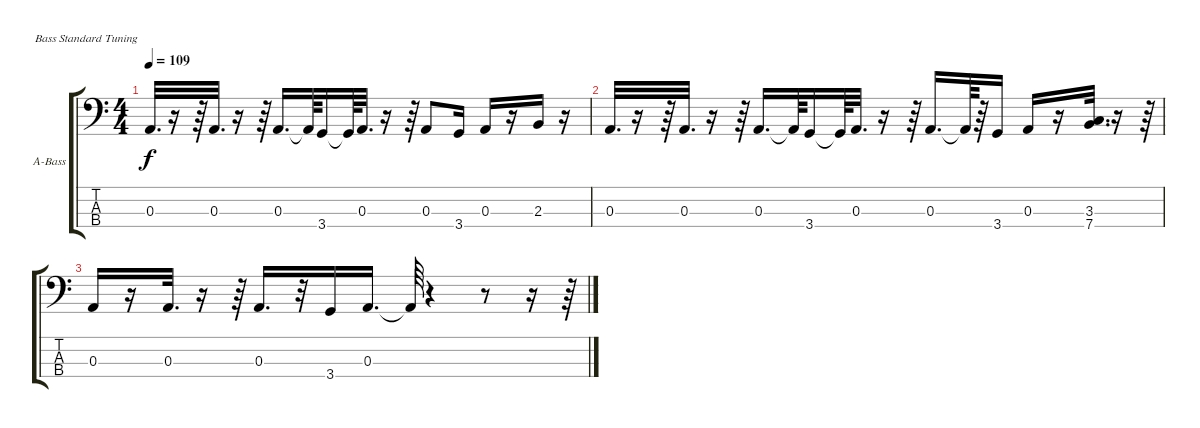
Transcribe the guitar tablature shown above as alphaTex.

\bracketExtendMode groupsimilarinstruments
\firstSystemTrackNameOrientation horizontal
\otherSystemsTrackNameOrientation horizontal
\track ("Bass  " "A-Bass") {instrument acousticgrandpiano}
\staff {score tabs}
\tuning (G2 D2 A1 E1)
\displaytranspose 12
\ts (4 4)
\tempo 109
\clef f4
\ks c
0.3.32{d dy f} r.16 r.64 0.3.32{d} r.16 r.64 0.3.16{d} 0.3{t}.64 3.4.16 3.4{t}.64 0.3.32{d} r.16 r.64 0.3.8 3.4.16 0.3.16 r.16 2.3.16 r.16 |
0.3.32{d} r.16 r.64 0.3.32{d} r.16 r.64 0.3.16{d} 0.3{t}.64 3.4.16 3.4{t}.64 0.3.32{d} r.16 r.64 0.3.16{d} 0.3{t}.64 r.64 3.4.16 0.3.16 r.16 (3.3 7.4).32{d} r.16 r.64 |
0.3.16 r.16 0.3.32{d} r.16 r.64 0.3.16{d} r.32 3.4.16 0.3.16{d} 0.3{t}.64 r.4 r.8 r.16 r.64
